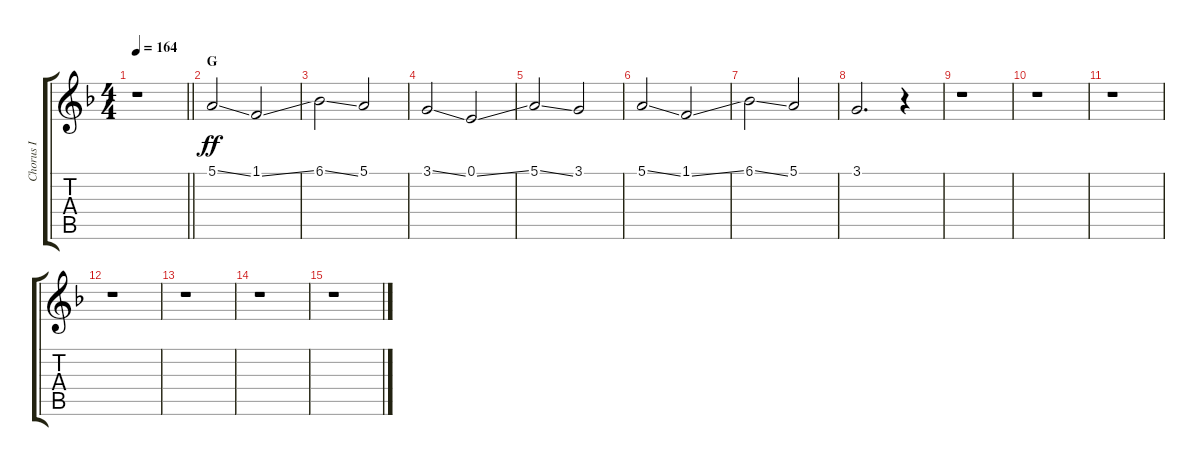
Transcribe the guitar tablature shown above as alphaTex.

\track ("Chorus I" "Chorus I") {instrument voiceoohs}
\staff {score tabs}
\tuning (E4 B3 G3 D3 A2 E2) {hide}
\ts (4 4)
\tempo 164
\clef g2
\barLineRight lightlight
\ks f
r.1{dy ff} |
\section ("" "G")
5.1{ss}.2 1.1{ss}.2 |
6.1{ss}.2 5.1.2 |
3.1{ss}.2 0.1{ss}.2 |
5.1{ss}.2 3.1.2 |
5.1{ss}.2 1.1{ss}.2 |
6.1{ss}.2 5.1.2 |
3.1.2{d} r.4 |
r.1 |
r.1 |
r.1 |
r.1 |
r.1 |
r.1 |
r.1
